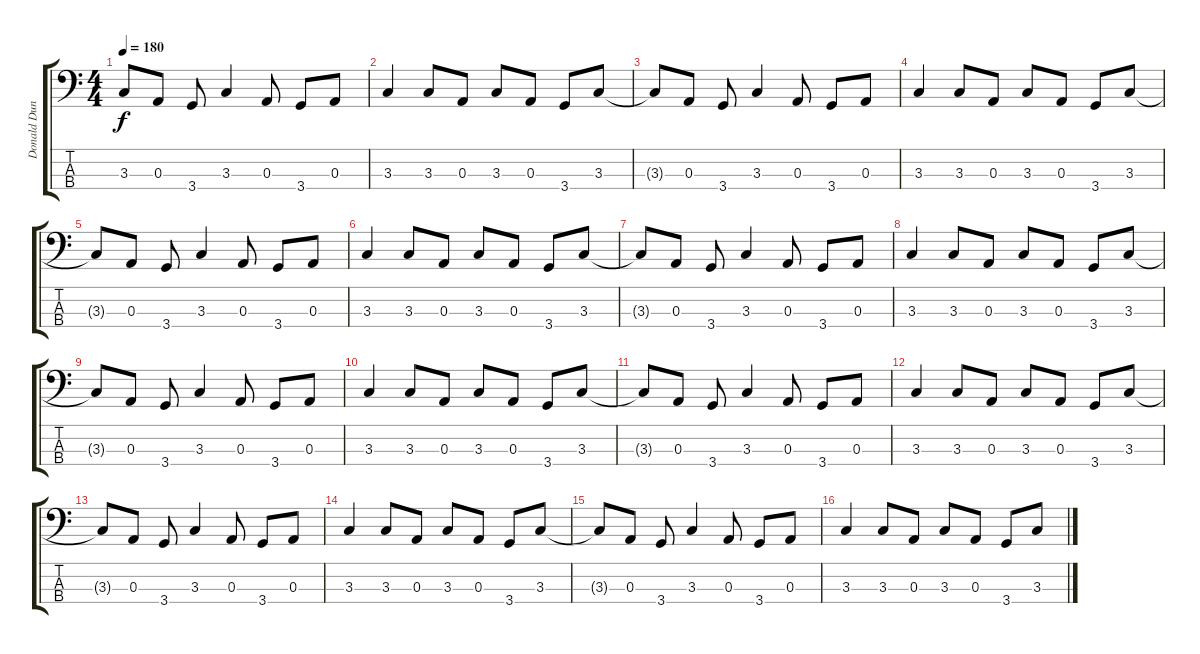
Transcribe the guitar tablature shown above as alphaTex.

\track ("Donald Dunn - Bass" "Donald Dun") {instrument electricbassfinger}
\staff {score tabs}
\tuning (G2 D2 A1 E1) {hide}
\ts (4 4)
\tempo 180
\clef f4
\ks c
3.3{t}.8{dy f} 0.3.8 3.4.8 3.3.4 0.3.8 3.4.8 0.3.8 |
3.3.4 3.3.8 0.3.8 3.3.8 0.3.8 3.4.8 3.3.8 |
3.3{t}.8 0.3.8 3.4.8 3.3.4 0.3.8 3.4.8 0.3.8 |
3.3.4 3.3.8 0.3.8 3.3.8 0.3.8 3.4.8 3.3.8 |
3.3{t}.8 0.3.8 3.4.8 3.3.4 0.3.8 3.4.8 0.3.8 |
3.3.4 3.3.8 0.3.8 3.3.8 0.3.8 3.4.8 3.3.8 |
3.3{t}.8 0.3.8 3.4.8 3.3.4 0.3.8 3.4.8 0.3.8 |
3.3.4 3.3.8 0.3.8 3.3.8 0.3.8 3.4.8 3.3.8 |
3.3{t}.8 0.3.8 3.4.8 3.3.4 0.3.8 3.4.8 0.3.8 |
3.3.4 3.3.8 0.3.8 3.3.8 0.3.8 3.4.8 3.3.8 |
3.3{t}.8 0.3.8 3.4.8 3.3.4 0.3.8 3.4.8 0.3.8 |
3.3.4 3.3.8 0.3.8 3.3.8 0.3.8 3.4.8 3.3.8 |
3.3{t}.8 0.3.8 3.4.8 3.3.4 0.3.8 3.4.8 0.3.8 |
3.3.4 3.3.8 0.3.8 3.3.8 0.3.8 3.4.8 3.3.8 |
3.3{t}.8 0.3.8 3.4.8 3.3.4 0.3.8 3.4.8 0.3.8 |
3.3.4 3.3.8 0.3.8 3.3.8 0.3.8 3.4.8 3.3.8
